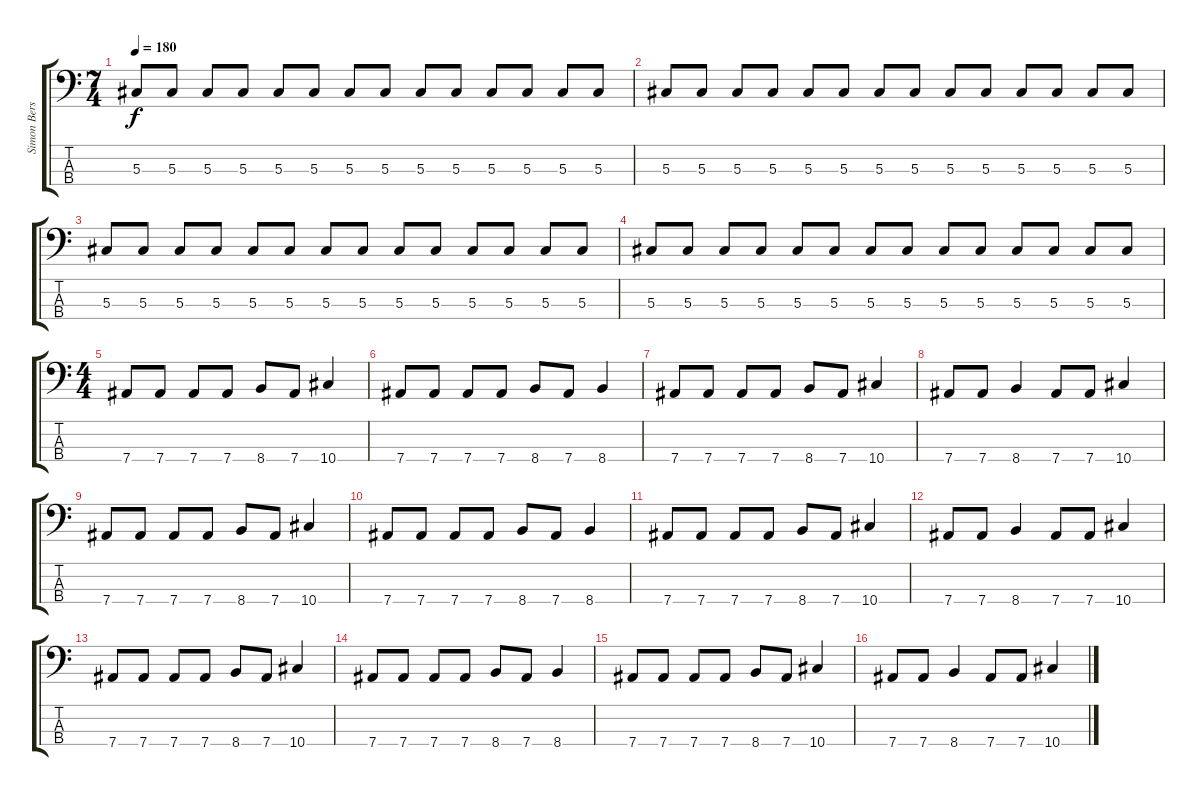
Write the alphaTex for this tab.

\track ("Simon Berserker" "Simon Bers") {instrument electricbasspick}
\staff {score tabs}
\tuning (Gb2 Db2 Ab1 Eb1) {hide}
\ts (7 4)
\tempo 180
\clef f4
\ks c
5.3.8{dy f} 5.3.8 5.3.8 5.3.8 5.3.8 5.3.8 5.3.8 5.3.8 5.3.8 5.3.8 5.3.8 5.3.8 5.3.8 5.3.8 |
5.3.8 5.3.8 5.3.8 5.3.8 5.3.8 5.3.8 5.3.8 5.3.8 5.3.8 5.3.8 5.3.8 5.3.8 5.3.8 5.3.8 |
5.3.8 5.3.8 5.3.8 5.3.8 5.3.8 5.3.8 5.3.8 5.3.8 5.3.8 5.3.8 5.3.8 5.3.8 5.3.8 5.3.8 |
5.3.8 5.3.8 5.3.8 5.3.8 5.3.8 5.3.8 5.3.8 5.3.8 5.3.8 5.3.8 5.3.8 5.3.8 5.3.8 5.3.8 |
\ts (4 4)
7.4.8 7.4.8 7.4.8 7.4.8 8.4.8 7.4.8 10.4.4 |
7.4.8 7.4.8 7.4.8 7.4.8 8.4.8 7.4.8 8.4.4 |
7.4.8 7.4.8 7.4.8 7.4.8 8.4.8 7.4.8 10.4.4 |
7.4.8 7.4.8 8.4.4 7.4.8 7.4.8 10.4.4 |
7.4.8 7.4.8 7.4.8 7.4.8 8.4.8 7.4.8 10.4.4 |
7.4.8 7.4.8 7.4.8 7.4.8 8.4.8 7.4.8 8.4.4 |
7.4.8 7.4.8 7.4.8 7.4.8 8.4.8 7.4.8 10.4.4 |
7.4.8 7.4.8 8.4.4 7.4.8 7.4.8 10.4.4 |
7.4.8 7.4.8 7.4.8 7.4.8 8.4.8 7.4.8 10.4.4 |
7.4.8 7.4.8 7.4.8 7.4.8 8.4.8 7.4.8 8.4.4 |
7.4.8 7.4.8 7.4.8 7.4.8 8.4.8 7.4.8 10.4.4 |
7.4.8 7.4.8 8.4.4 7.4.8 7.4.8 10.4.4
